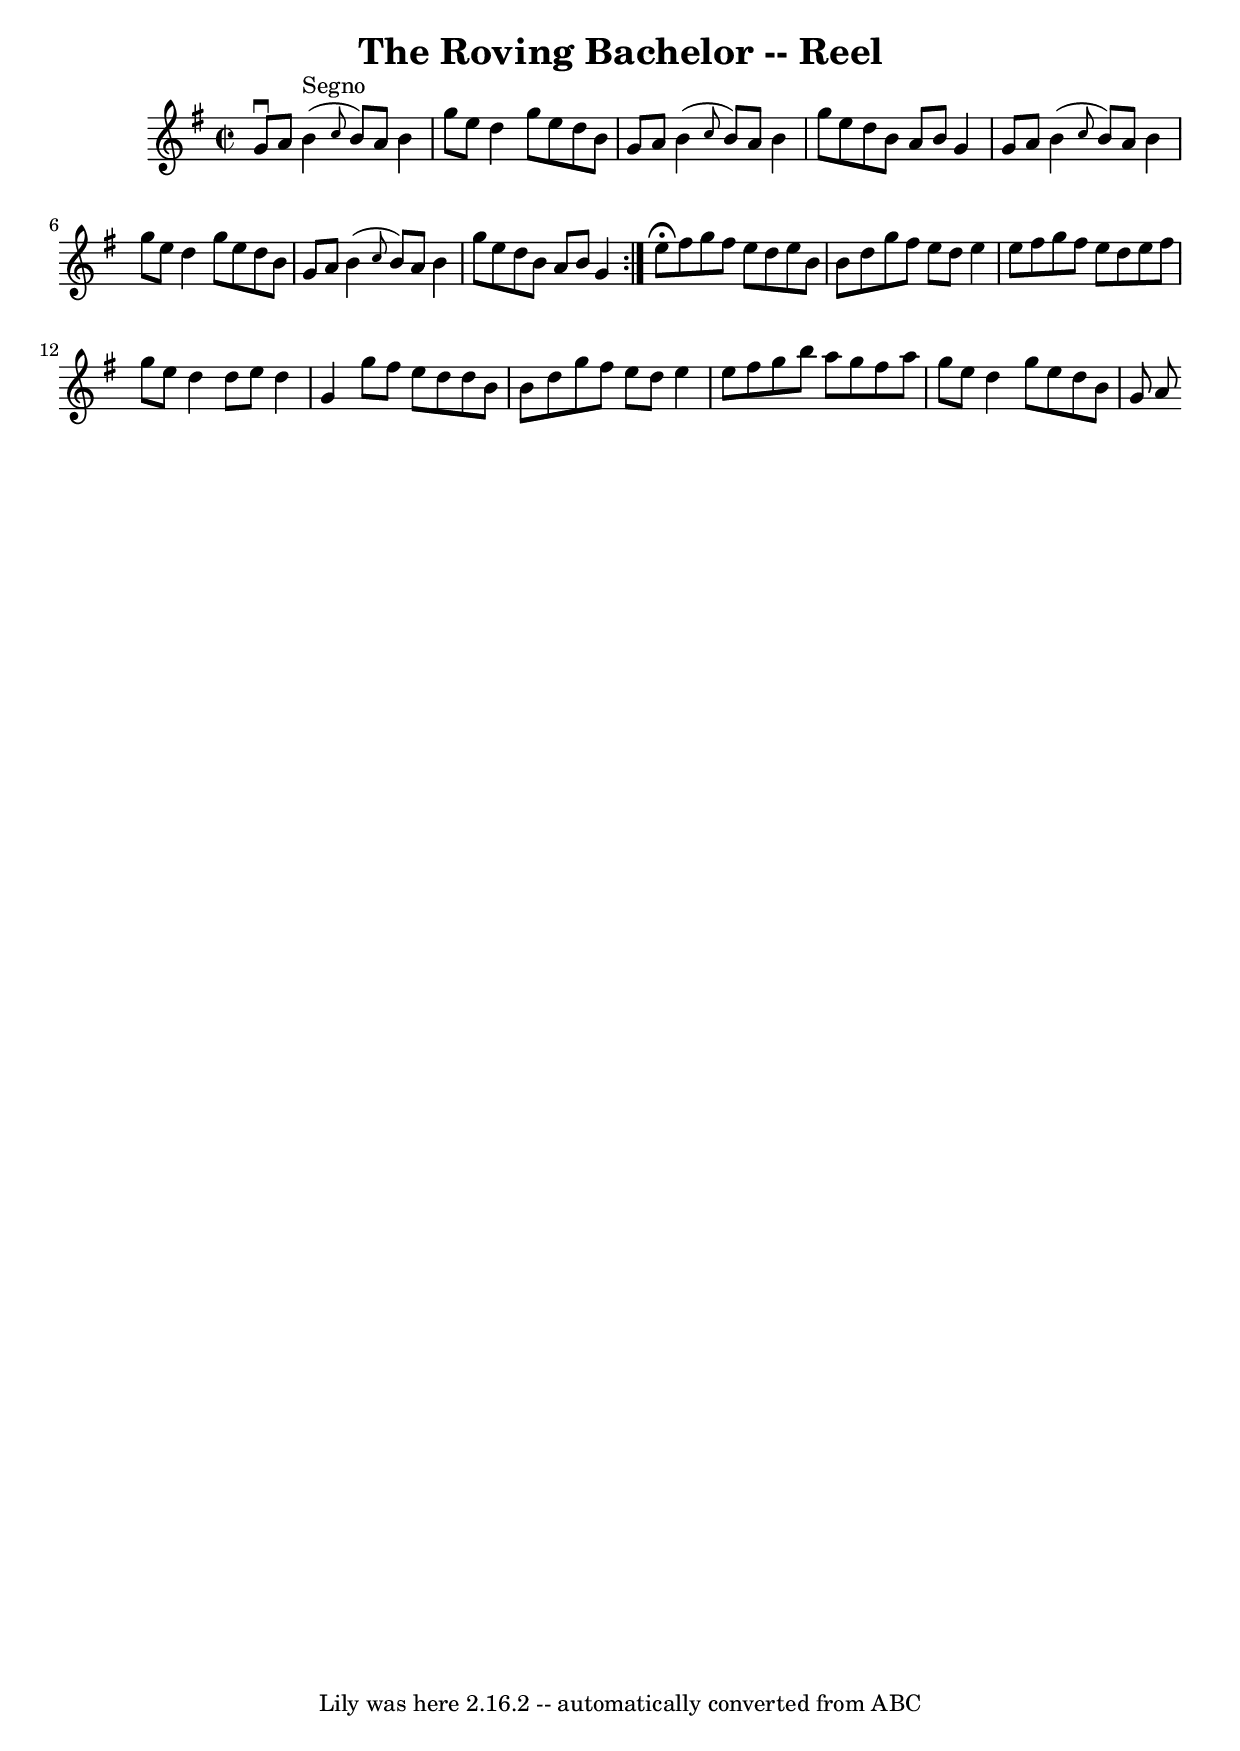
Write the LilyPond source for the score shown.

\version "2.16.2"
\include "Mammoth.ily"
\header {
  %% book = "Ryan's Mammoth Collection"
  crossRefNumber = "1"
  footnotes = ""
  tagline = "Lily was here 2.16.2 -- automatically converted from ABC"
  title = "The Roving Bachelor -- Reel"

}
voicedefault =  {



  \repeat volta 2 {

    \override Staff.TimeSignature #'style = #'C
    \time 2/2 
    \key g \major     g'8^\downbow a'8     |
    b'4^"Segno"(
    \grace { c''8   	   } b'8) a'8 b'4 g''8 e''8   |
    d''4         g''8 e''8 d''8 b'8 g'8 a'8   |
    b'4 (\grace { c''8  
		}      b'8) a'8 b'4 g''8 e''8   |
    d''8 b'8 a'8 b'8         g'4 g'8 a'8   |
    b'4 (\grace { c''8  
		} b'8) a'8         b'4 g''8 e''8   |
    d''4 g''8 e''8 d''8 b'8 g'8         a'8   |
    b'4 (\grace { c''8  
		} b'8) a'8 b'4 g''8         e''8   |
    d''8 b'8 a'8 b'8 g'4    
  } e''8^\fermata      fis''8   |
  g''8 fis''8 e''8 d''8 e''8 b'8 b'8 d''8  |
  g''8 fis''8 e''8 d''8 e''4 e''8 fis''8  |
     g''8 fis''8 e''8 d''8 e''8 fis''8 g''8 e''8   |
     d''4 d''8 e''8 d''4 g'4   |
  g''8 fis''8 e''8       d''8 d''8 b'8 b'8 d''8   |
  g''8 fis''8 e''8 d''8      e''4 e''8 fis''8   |
  g''8 b''8 a''8 g''8 fis''8       a''8 g''8 e''8   |
  d''4 g''8 e''8 d''8 b'8 g'8       a'8    \bar " |."   

}

\score{
  <<

    \context Staff="default"
    {
      \voicedefault 
      
    }

  >>
  \layout {
    
  }
  \midi {
  }

}
